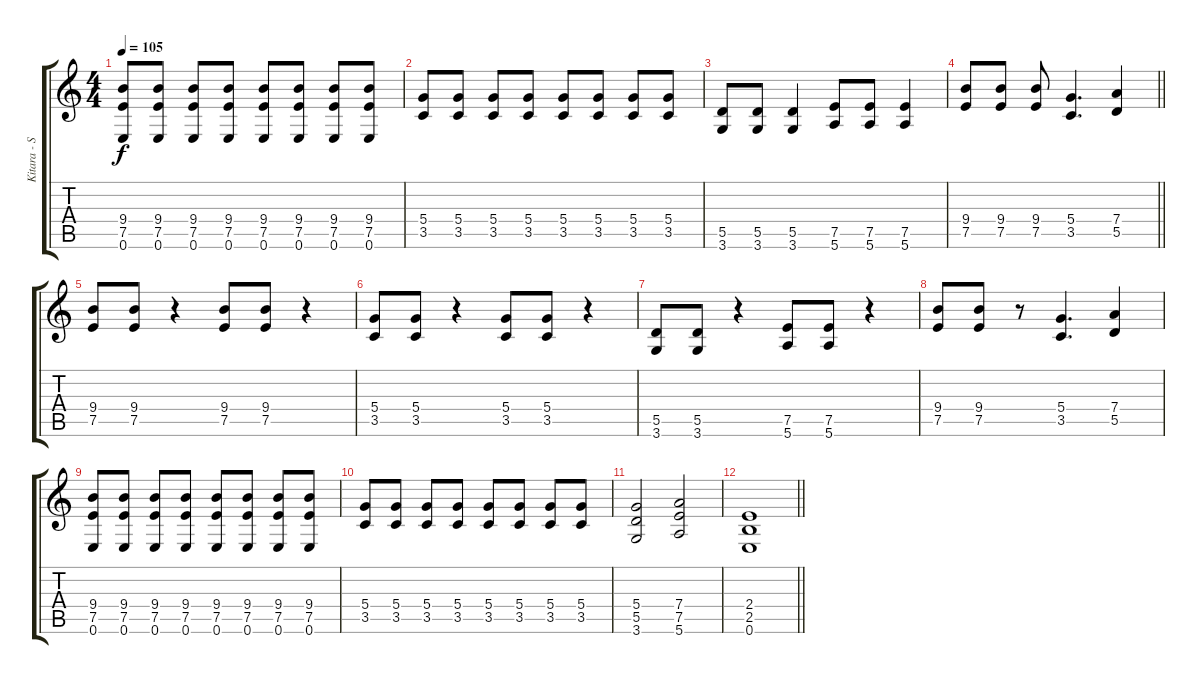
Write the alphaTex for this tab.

\track ("Kitara - Särö" "Kitara - S") {instrument overdrivenguitar}
\staff {score tabs}
\tuning (E4 B3 G3 D3 A2 E2) {hide}
\ts (4 4)
\tempo 105
\clef g2
\ks c
(9.4 7.5 0.6).8{dy f} (9.4 7.5 0.6).8 (9.4 7.5 0.6).8 (9.4 7.5 0.6).8 (9.4 7.5 0.6).8 (9.4 7.5 0.6).8 (9.4 7.5 0.6).8 (9.4 7.5 0.6).8 |
(5.4 3.5).8 (5.4 3.5).8 (5.4 3.5).8 (5.4 3.5).8 (5.4 3.5).8 (5.4 3.5).8 (5.4 3.5).8 (5.4 3.5).8 |
(5.5 3.6).8 (5.5 3.6).8 (5.5 3.6).4 (7.5 5.6).8 (7.5 5.6).8 (7.5 5.6).4 |
\barLineRight lightlight
(9.4 7.5).8 (9.4 7.5).8 (9.4 7.5).8 (5.4 3.5).4{d} (7.4 5.5).4 |
(9.4 7.5).8 (9.4 7.5).8 r.4 (9.4 7.5).8 (9.4 7.5).8 r.4 |
(5.4 3.5).8 (5.4 3.5).8 r.4 (5.4 3.5).8 (5.4 3.5).8 r.4 |
(5.5 3.6).8 (5.5 3.6).8 r.4 (7.5 5.6).8 (7.5 5.6).8 r.4 |
(9.4 7.5).8 (9.4 7.5).8 r.8 (5.4 3.5).4{d} (7.4 5.5).4 |
(9.4 7.5 0.6).8 (9.4 7.5 0.6).8 (9.4 7.5 0.6).8 (9.4 7.5 0.6).8 (9.4 7.5 0.6).8 (9.4 7.5 0.6).8 (9.4 7.5 0.6).8 (9.4 7.5 0.6).8 |
(5.4 3.5).8 (5.4 3.5).8 (5.4 3.5).8 (5.4 3.5).8 (5.4 3.5).8 (5.4 3.5).8 (5.4 3.5).8 (5.4 3.5).8 |
(5.4 5.5 3.6).2 (7.4 7.5 5.6).2 |
\barLineRight lightlight
(2.4 2.5 0.6).1
